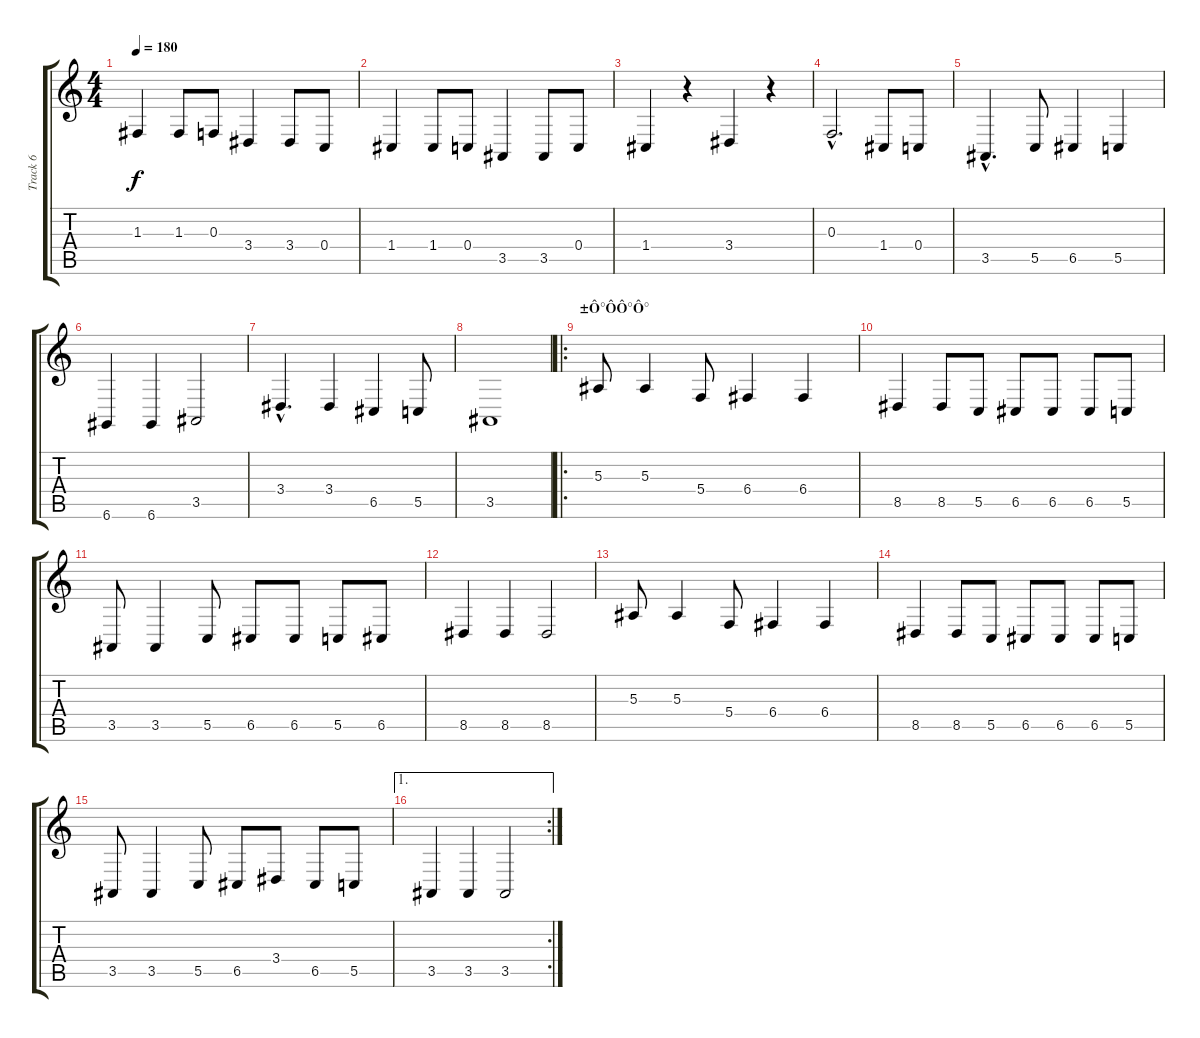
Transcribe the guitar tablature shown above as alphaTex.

\track ("Track 6" "Track 6") {instrument lead6voice}
\staff {score tabs}
\tuning (D4 A3 F3 C3 G2 D2) {hide}
\ts (4 4)
\tempo 180
\clef g2
\ks c
1.3.4{dy f} 1.3.8 0.3.8 3.4.4 3.4.8 0.4.8 |
1.4.4 1.4.8 0.4.8 3.5.4 3.5.8 0.4.8 |
1.4.4 r.4 3.4.4 r.4 |
0.3{hac}.2{d} 1.4.8 0.4.8 |
3.5{hac}.4{d} 5.5.8 6.5.4 5.5.4 |
6.6.4 6.6.4 3.5.2 |
3.4{hac}.4{d} 3.4.4 6.5.4 5.5.8 |
3.5.1 |
\ro
\section ("" "±Ô°ÔÔ°Ô°")
5.3.8 5.3.4 5.4.8 6.4.4 6.4.4 |
8.5.4 8.5.8 5.5.8 6.5.8 6.5.8 6.5.8 5.5.8 |
3.5.8 3.5.4 5.5.8 6.5.8 6.5.8 5.5.8 6.5.8 |
8.5.4 8.5.4 8.5.2 |
5.3.8 5.3.4 5.4.8 6.4.4 6.4.4 |
8.5.4 8.5.8 5.5.8 6.5.8 6.5.8 6.5.8 5.5.8 |
3.5.8 3.5.4 5.5.8 6.5.8 3.4.8 6.5.8 5.5.8 |
\ae 1
\rc 2
3.5.4 3.5.4 3.5.2
